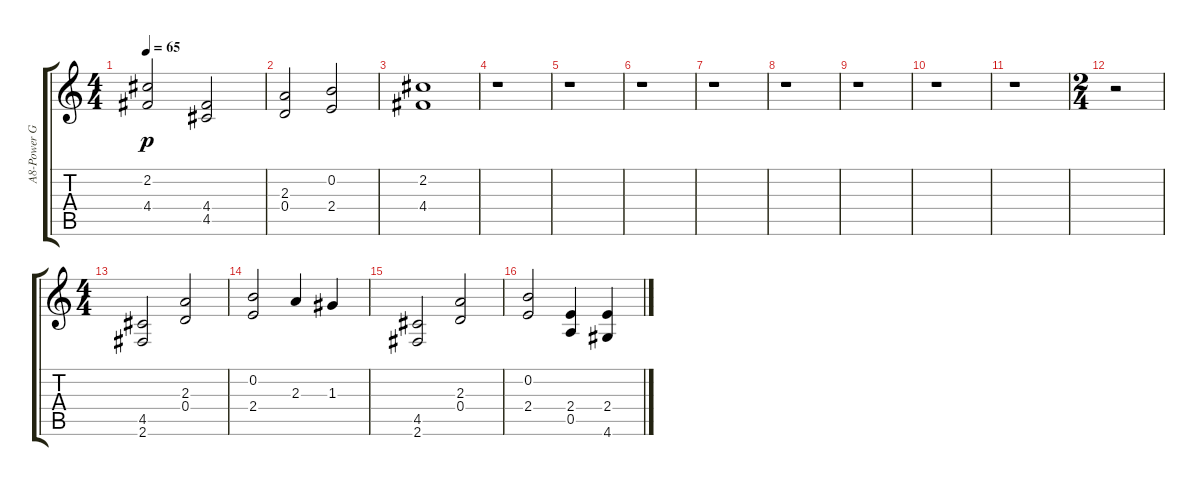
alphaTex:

\track ("A8-Power Guitar" "A8-Power G") {instrument distortionguitar}
\staff {score tabs}
\tuning (E4 B3 G3 D3 A2 E2) {hide}
\ts (4 4)
\tempo 65
\clef g2
\ks c
(2.2 4.4).2{dy p} (4.4 4.5).2 |
(2.3 0.4).2 (0.2 2.4).2 |
(2.2 4.4).1 |
r.1 |
r.1 |
r.1 |
r.1 |
r.1 |
r.1 |
r.1 |
r.1 |
\ts (2 4)
r.2 |
\ts (4 4)
(4.5 2.6).2 (2.3 0.4).2 |
(0.2 2.4).2 2.3.4 1.3.4 |
(4.5 2.6).2 (2.3 0.4).2 |
(0.2 2.4).2 (2.4 0.5).4 (2.4 4.6).4
